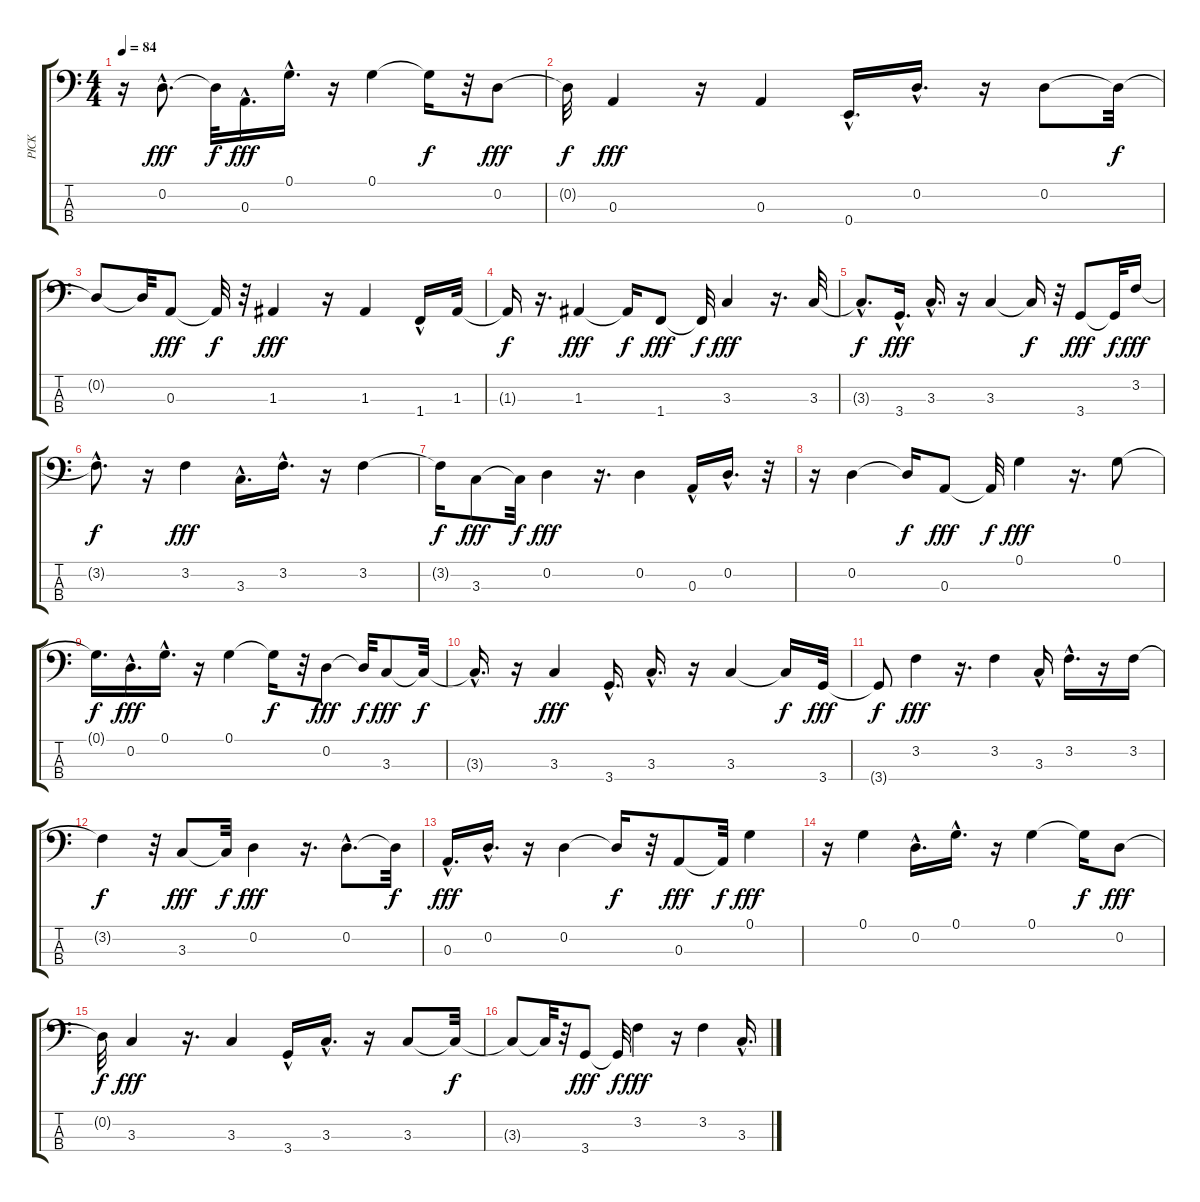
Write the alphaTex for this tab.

\track ("PICK" "PICK") {instrument electricbasspick}
\staff {score tabs}
\tuning (G2 D2 A1 E1) {hide}
\ts (4 4)
\tempo 84
\clef f4
\ks c
r.16{dy fff} 0.2{hac}.8{d} 0.2{t}.32{dy f} 0.3{hac}.16{d dy fff} 0.1{hac}.16{d} r.16 0.1.4 0.1{t}.16{dy f} r.32 0.2.8{dy fff} |
0.2{t}.32{dy f} 0.3.4{dy fff} r.16 0.3.4 0.4{hac}.16{d} 0.2{hac}.16{d} r.16 0.2.8 0.2{t}.32{dy f} |
0.2{t}.8 0.2{t}.32 0.3.8{dy fff} 0.3{t}.32{dy f} r.32 1.3.4{dy fff} r.16 1.3.4 1.4{hac}.16 1.3.32 |
1.3{t}.16{dy f} r.16{d} 1.3.4{dy fff} 1.3{t}.16{dy f} 1.4.8{dy fff} 1.4{t}.32{dy f} 3.3.4{dy fff} r.16{d} 3.3.32 |
3.3{hac t}.8{d dy f} 3.4{hac}.16{d dy fff} 3.3{hac}.16{d} r.16 3.3.4 3.3{t}.16{dy f} r.32 3.4.8{dy fff} 3.4{t}.32{dy f} 3.2.16{dy fff} |
3.2{hac t}.8{d dy f} r.16 3.2.4{dy fff} 3.3{hac}.16{d} 3.2{hac}.16{d} r.16 3.2.4 |
3.2{t}.16{dy f} 3.3.8{dy fff} 3.3{t}.32{dy f} 0.2.4{dy fff} r.16{d} 0.2.4 0.3{hac}.16 0.2{hac}.16{d} r.32 |
r.16 0.2.4 0.2{t}.16{dy f} 0.3.8{dy fff} 0.3{t}.32{dy f} 0.1.4{dy fff} r.16{d} 0.1.8 |
0.1{t}.16{d dy f} 0.2{hac}.16{d dy fff} 0.1{hac}.16{d} r.16 0.1.4 0.1{t}.16{dy f} r.32 0.2.8{dy fff} 0.2{t}.32{dy f} 3.3.8{dy fff} 3.3{t}.32{dy f} |
3.3{hac t}.16{d} r.16 3.3.4{dy fff} 3.4{hac}.16{d} 3.3{hac}.16{d} r.16 3.3.4 3.3{t}.16{dy f} 3.4.32{dy fff} |
3.4{t}.8{dy f} 3.2.4{dy fff} r.16{d} 3.2.4 3.3{hac}.16 3.2{hac}.16{d} r.16 3.2.16 |
3.2{t}.4{dy f} r.32 3.3.8{dy fff} 3.3{t}.32{dy f} 0.2.4{dy fff} r.16{d} 0.2{hac}.8{d} 0.2{t}.32{dy f} |
0.3{hac}.16{d dy fff} 0.2{hac}.16{d} r.16 0.2.4 0.2{t}.16{dy f} r.32 0.3.8{dy fff} 0.3{t}.32{dy f} 0.1.4{dy fff} |
r.16 0.1.4 0.2{hac}.16{d} 0.1{hac}.16{d} r.16 0.1.4 0.1{t}.16{dy f} 0.2.8{dy fff} |
0.2{t}.32{dy f} 3.3.4{dy fff} r.16{d} 3.3.4 3.4{hac}.16 3.3{hac}.16{d} r.16 3.3.8 3.3{t}.32{dy f} |
3.3{t}.8 3.3{t}.32 r.32 3.4.8{dy fff} 3.4{t}.32{dy f} 3.2.4{dy fff} r.16 3.2.4 3.3{hac}.16{d}
